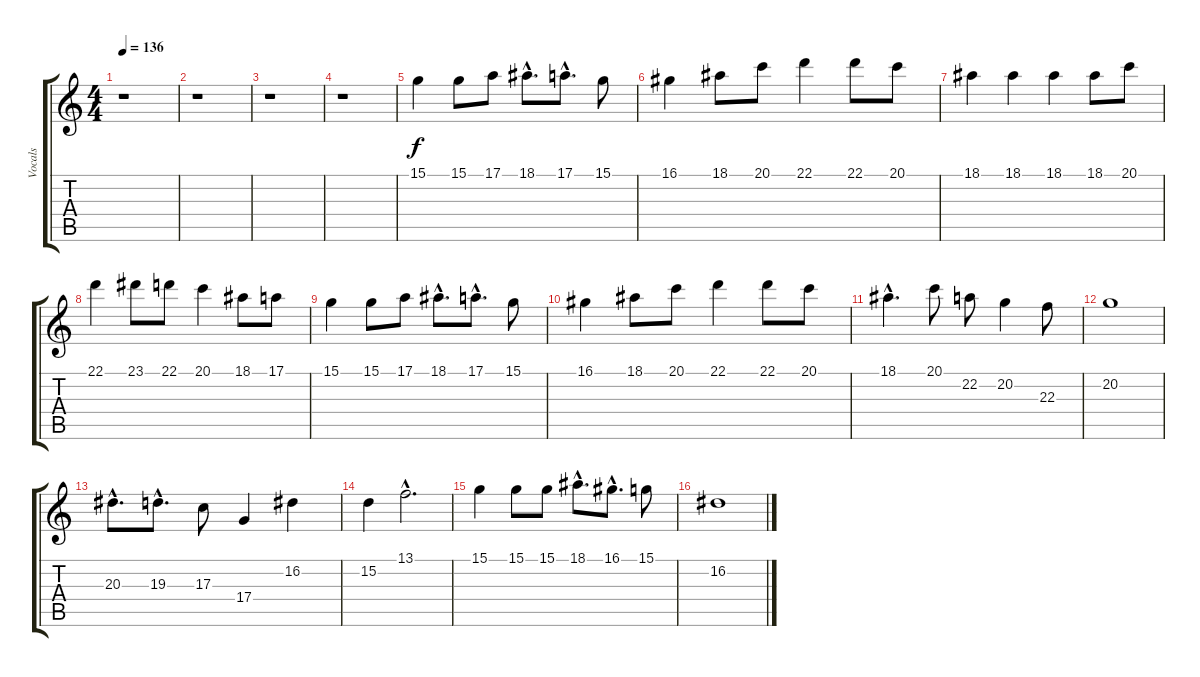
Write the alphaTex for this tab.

\track ("Vocals" "Vocals") {instrument tuba}
\staff {score tabs}
\tuning (E4 B3 G3 D3 A2 E2) {hide}
\ts (4 4)
\tempo 136
\clef g2
\ks c
r.1{dy f} |
r.1 |
r.1 |
r.1 |
15.1.4 15.1.8 17.1.8 18.1{hac}.8{d} 17.1{hac}.8{d} 15.1.8 |
16.1.4 18.1.8 20.1.8 22.1.4 22.1.8 20.1.8 |
18.1.4 18.1.4 18.1.4 18.1.8 20.1.8 |
22.1.4 23.1.8 22.1.8 20.1.4 18.1.8 17.1.8 |
15.1.4 15.1.8 17.1.8 18.1{hac}.8{d} 17.1{hac}.8{d} 15.1.8 |
16.1.4 18.1.8 20.1.8 22.1.4 22.1.8 20.1.8 |
18.1{hac}.4{d} 20.1.8 22.2.8 20.2.4 22.3.8 |
20.2.1 |
20.3{hac}.8{d} 19.3{hac}.8{d} 17.3.8 17.4.4 16.2.4 |
15.2.4 13.1{hac}.2{d} |
15.1.4 15.1.8 15.1.8 18.1{hac}.8{d} 16.1{hac}.8{d} 15.1.8 |
16.2.1
